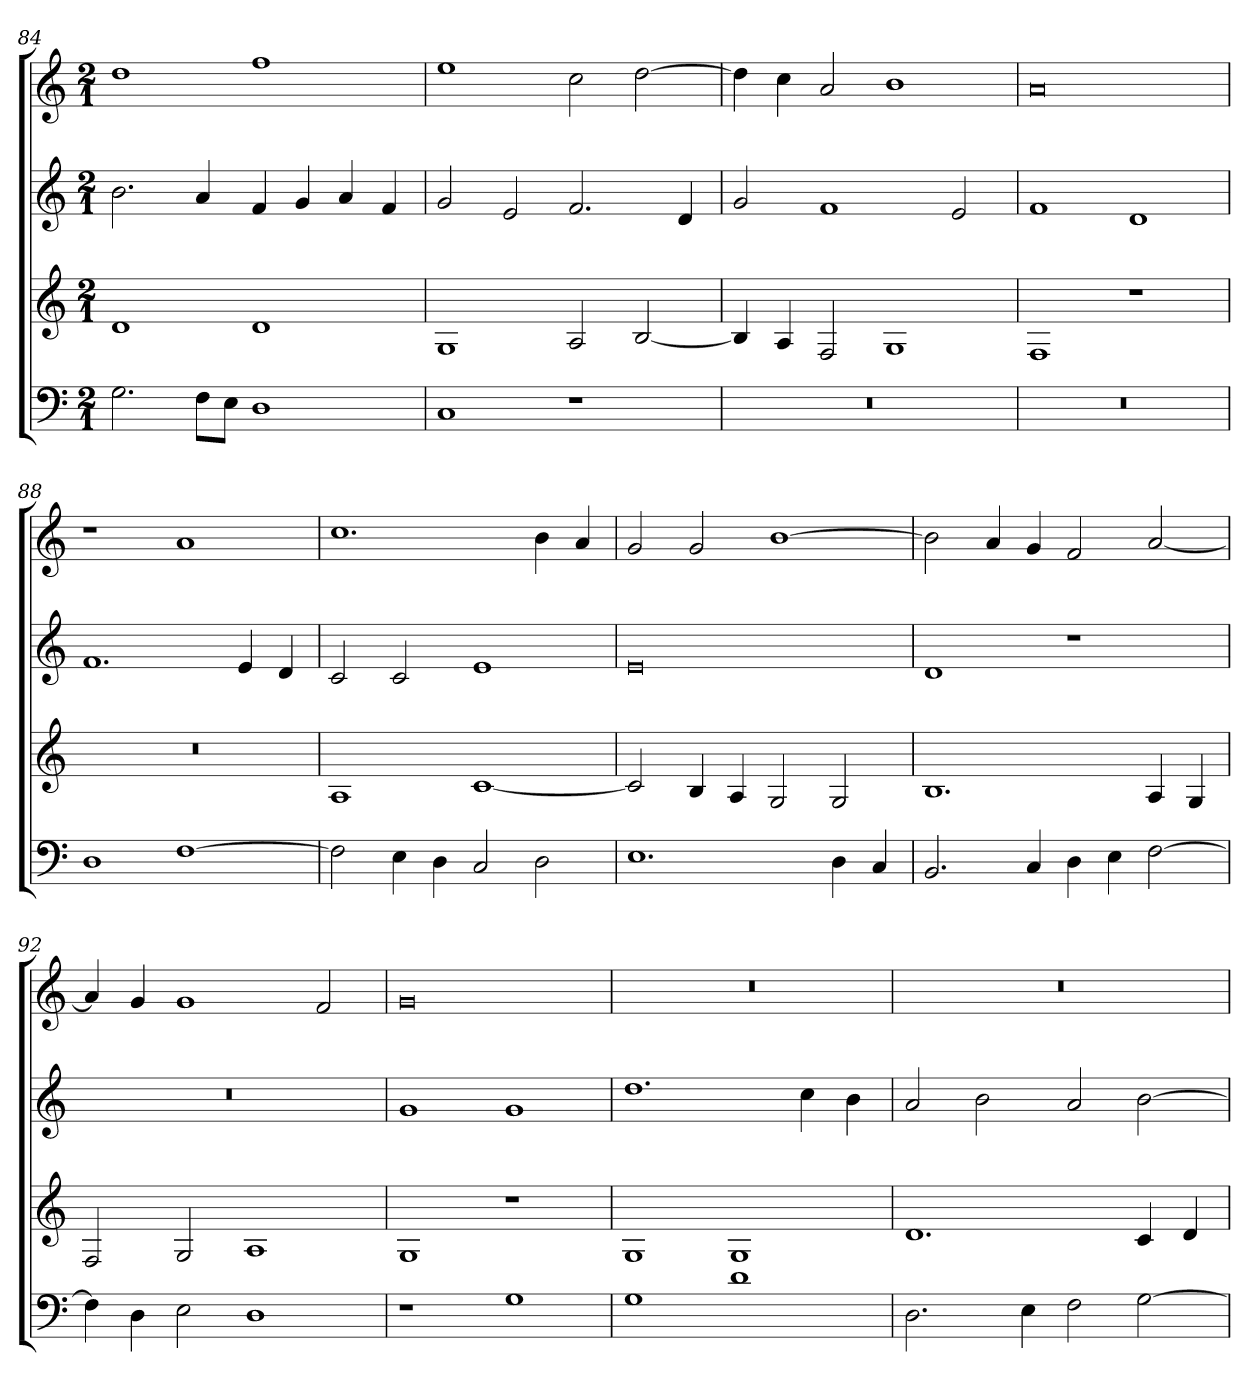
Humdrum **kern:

**kern	**kern	**kern	**kern
*part4	*part3	*part2	*part1
*staff4	*staff3	*staff2	*staff1
*clefF4	*clefG2	*clefG2	*clefG2
*M2/1	*M2/1	*M2/1	*M2/1
=84	=84	=84	=84
2.G	1d	2.b	1dd
8FL	.	4a	.
8EJ	.	.	.
1D	1d	4f	1ff
.	.	4g	.
.	.	4a	.
.	.	4f	.
=85	=85	=85	=85
1C	1G	2g	1ee
.	.	2e	.
1r	2A	2.f	2cc
.	[2B	.	[2dd
.	.	4d	.
=86	=86	=86	=86
0r	4B]	2g	4dd]
.	4A	.	4cc
.	2F	1f	2a
.	1G	.	1b
.	.	2e	.
=87	=87	=87	=87
0r	1F	1f	0a
.	1r	1d	.
=88	=88	=88	=88
1D	0r	1.f	1r
[1F	.	.	1a
.	.	4e	.
.	.	4d	.
=89	=89	=89	=89
2F]	1A	2c	1.cc
4E	.	2c	.
4D	.	.	.
2C	[1c	1e	.
2D	.	.	4b
.	.	.	4a
=90	=90	=90	=90
1.E	2c]	0e	2g
.	4B	.	2g
.	4A	.	.
.	2G	.	[1b
4D	2G	.	.
4C	.	.	.
=91	=91	=91	=91
2.BB	1.B	1d	2b]
.	.	.	4a
4C	.	.	4g
4D	.	1r	2f
4E	.	.	.
[2F	4A	.	[2a
.	4G	.	.
=92	=92	=92	=92
4F]	2F	0r	4a]
4D	.	.	4g
2E	2G	.	1g
1D	1A	.	.
.	.	.	2f
=93	=93	=93	=93
1r	1G	1g	0g
1G	1r	1g	.
=94	=94	=94	=94
1G	1G	1.dd	0r
1d	1G	.	.
.	.	4cc	.
.	.	4b	.
=95	=95	=95	=95
2.D	1.d	2a	0r
.	.	2b	.
4E	.	.	.
2F	.	2a	.
[2G	4c	[2b	.
.	4d	.	.
=	=	=	=
*-	*-	*-	*-
